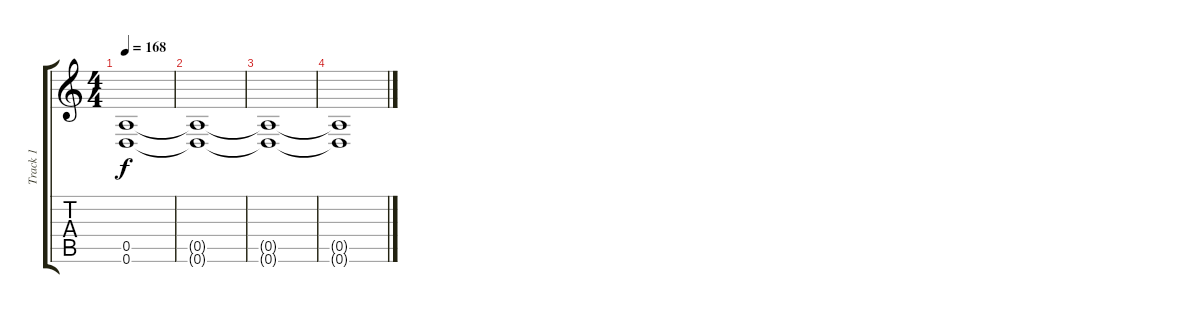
\track ("Track 1" "Track 1") {instrument distortionguitar}
\staff {score tabs}
\tuning (E4 B3 G3 D3 A2 D2) {hide}
\ts (4 4)
\tempo 168
\clef g2
\ks c
(0.5 0.6).1{dy f} |
(0.5{t} 0.6{t}).1 |
(0.5{t} 0.6{t}).1 |
(0.5{t} 0.6{t}).1
